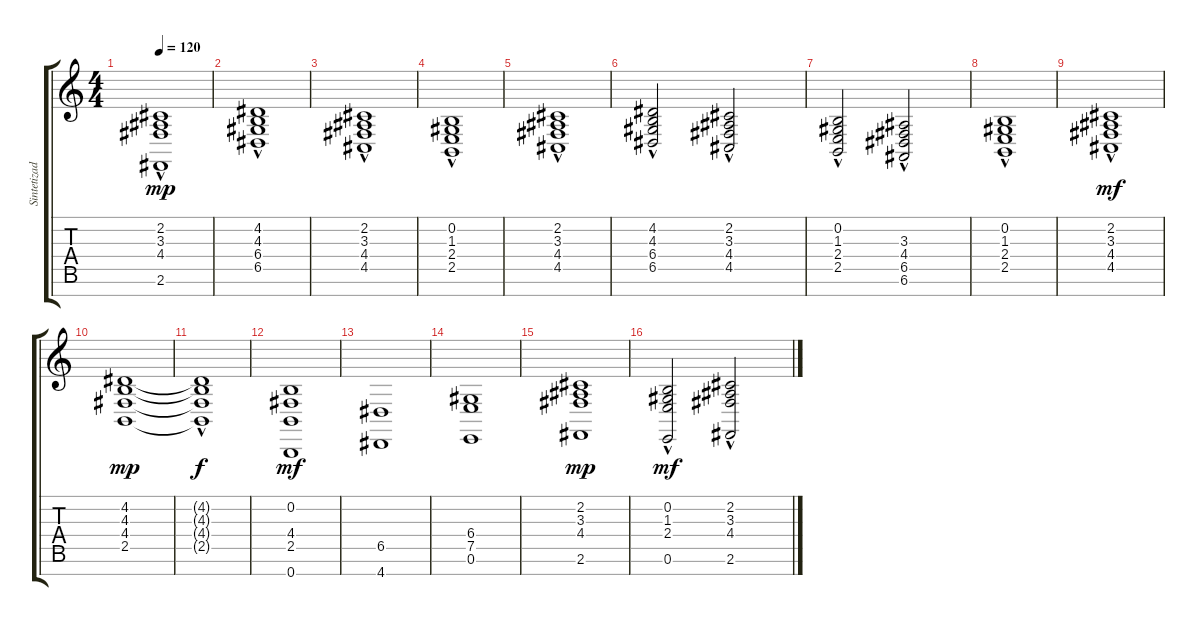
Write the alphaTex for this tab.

\track ("Sintetizador" "Sintetizad") {instrument pad2warm}
\staff {score tabs}
\tuning (E4 B3 G3 D3 A2 E2 B1) {hide}
\ts (4 4)
\tempo 120
\clef g2
\ks c
(2.2{hac} 3.3{hac} 4.4 2.6).1{dy mp} |
(4.2{hac} 4.3{hac} 6.4 6.5).1 |
(2.2{hac} 3.3{hac} 4.4 4.5).1 |
(0.2{hac} 1.3{hac} 2.4 2.5).1 |
(2.2{hac} 3.3{hac} 4.4 4.5).1 |
(4.2{hac} 4.3{hac} 6.4 6.5).2 (2.2{hac} 3.3{hac} 4.4 4.5).2 |
(0.2{hac} 1.3{hac} 2.4 2.5).2 (3.3{hac} 4.4{hac} 6.5 6.6).2 |
(0.2{hac} 1.3{hac} 2.4 2.5).1 |
(2.2{hac} 3.3{hac} 4.4 4.5).1{dy mf} |
(4.2 4.3 4.4 2.5).1{dy mp} |
(4.2{hac t} 4.3{hac t} 4.4{t} 2.5{t}).1{dy f} |
(0.2 4.4 2.5 0.7).1{dy mf} |
(6.5 4.7).1 |
(6.4 7.5 0.6).1 |
(2.2 3.3 4.4 2.6).1{dy mp} |
(0.2{hac} 1.3{hac} 2.4 0.6).2{dy mf} (2.2{hac} 3.3{hac} 4.4 2.6).2
